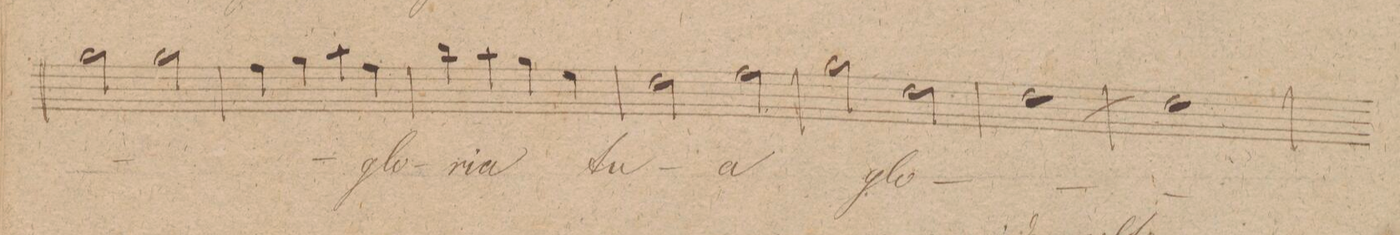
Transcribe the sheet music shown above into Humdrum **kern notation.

**kern	**text	**dynam
*I"Alto.	*	*
*clefC3	*	*
*k[f#c#g#]	*	*
*met(c)	*	*
*M4/4	*	*
2a\	.	.
2a\	.	.
=40	=40	=40
4g#\	.	.
4a\	.	.
4b\	.	.
4g#\	glo-	.
=41	=41	=41
4cc#\	-ri-	.
4b\	-a	.
4a\	.	.
4f#\	.	.
=42	=42	=42
2e\	tu-	.
2g#\	-a	.
=43	=43	=43
1ryy	.	.
=44	=44	=44
1ryy	.	.
=45	=45	=45
1ryy	.	.
=46	=46	=46
1ryy	.	.
=47	=47	=47
1ryy	.	.
=48	=48	=48
2a\	glo-	.
2e\	.	.
=49	=49	=49
[1e	.	.
=50	=50	=50
1e]	.	.
=51	=51	=51
*-	*-	*-
